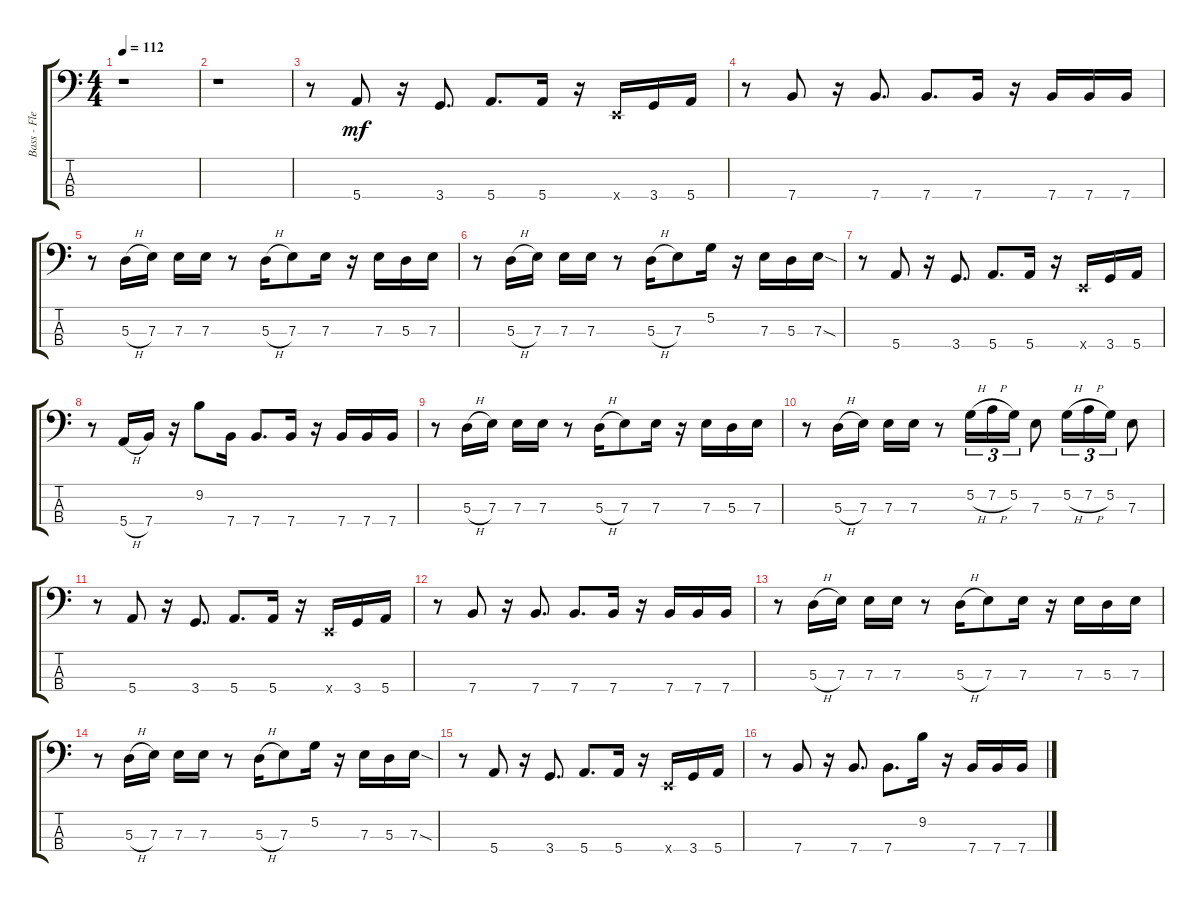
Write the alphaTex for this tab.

\track ("Bass - Flea" "Bass - Fle") {instrument electricbassfinger}
\staff {score tabs}
\tuning (G2 D2 A1 E1) {hide}
\ts (4 4)
\tempo 112
\clef f4
\ks c
r.1{dy mf} |
r.1 |
r.8 5.4.8 r.16 3.4.8{d} 5.4.8{d} 5.4.16 r.16 0.4{x}.16 3.4.16 5.4.16 |
r.8 7.4.8 r.16 7.4.8{d} 7.4.8{d} 7.4.16 r.16 7.4.16 7.4.16 7.4.16 |
r.8 5.3{h}.16 7.3.16 7.3.16 7.3.16 r.8 5.3{h}.16 7.3.8 7.3.16 r.16 7.3.16 5.3.16 7.3.16 |
r.8 5.3{h}.16 7.3.16 7.3.16 7.3.16 r.8 5.3{h}.16 7.3.8 5.2.16 r.16 7.3.16 5.3.16 7.3{sod}.16 |
r.8 5.4.8 r.16 3.4.8{d} 5.4.8{d} 5.4.16 r.16 0.4{x}.16 3.4.16 5.4.16 |
r.8 5.4{h}.16 7.4.16 r.16 9.2.8 7.4.16 7.4.8{d} 7.4.16 r.16 7.4.16 7.4.16 7.4.16 |
r.8 5.3{h}.16 7.3.16 7.3.16 7.3.16 r.8 5.3{h}.16 7.3.8 7.3.16 r.16 7.3.16 5.3.16 7.3.16 |
r.8 5.3{h}.16 7.3.16 7.3.16 7.3.16 r.8 5.2{h}.16{tu (3 2)} 7.2{h}.16{tu (3 2)} 5.2.16{tu (3 2)} 7.3.8 5.2{h}.16{tu (3 2)} 7.2{h}.16{tu (3 2)} 5.2.16{tu (3 2)} 7.3.8 |
r.8 5.4.8 r.16 3.4.8{d} 5.4.8{d} 5.4.16 r.16 0.4{x}.16 3.4.16 5.4.16 |
r.8 7.4.8 r.16 7.4.8{d} 7.4.8{d} 7.4.16 r.16 7.4.16 7.4.16 7.4.16 |
r.8 5.3{h}.16 7.3.16 7.3.16 7.3.16 r.8 5.3{h}.16 7.3.8 7.3.16 r.16 7.3.16 5.3.16 7.3.16 |
r.8 5.3{h}.16 7.3.16 7.3.16 7.3.16 r.8 5.3{h}.16 7.3.8 5.2.16 r.16 7.3.16 5.3.16 7.3{sod}.16 |
r.8 5.4.8 r.16 3.4.8{d} 5.4.8{d} 5.4.16 r.16 0.4{x}.16 3.4.16 5.4.16 |
r.8 7.4.8 r.16 7.4.8{d} 7.4.8{d} 9.2.16 r.16 7.4.16 7.4.16 7.4.16
